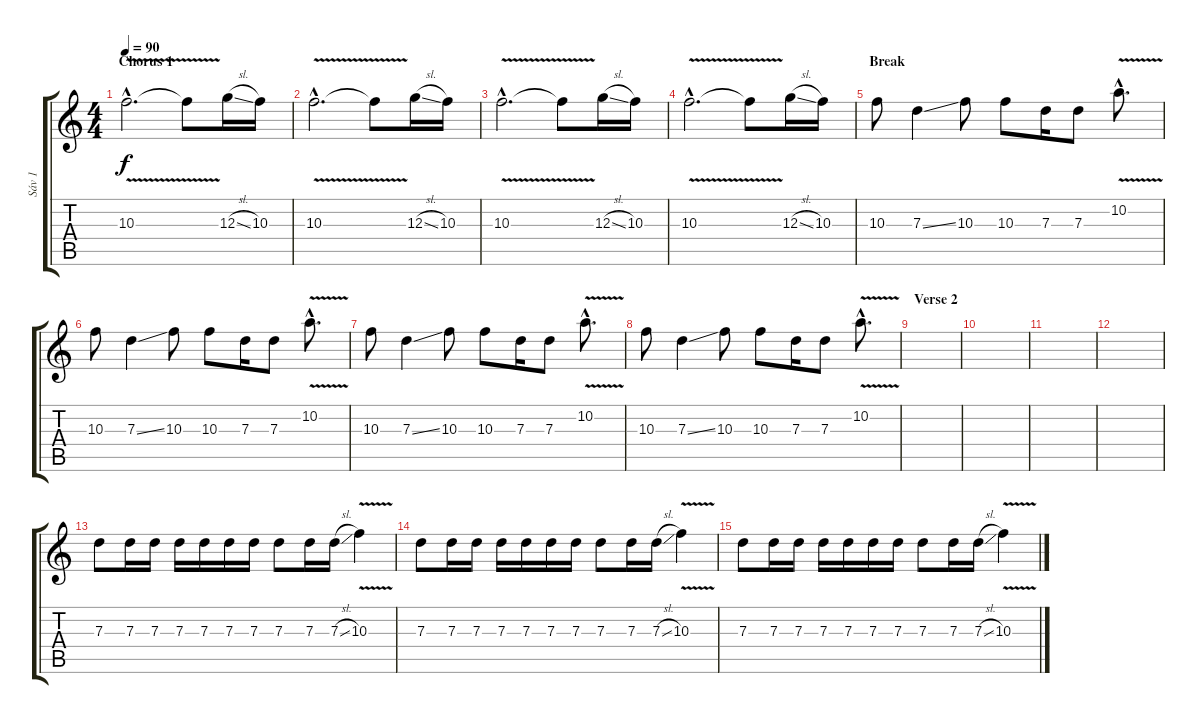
\track ("Sáv 1" "Sáv 1") {instrument distortionguitar}
\staff {score tabs}
\tuning (E4 B3 G3 D3 A2 E2) {hide}
\ts (4 4)
\section ("" "Chorus 1")
\tempo 90
\clef g2
\ks c
10.3{v hac}.2{d dy f} 10.3{t}.8 12.3{sl}.16 10.3.16 |
10.3{v hac}.2{d} 10.3{t}.8 12.3{sl}.16 10.3.16 |
10.3{v hac}.2{d} 10.3{t}.8 12.3{sl}.16 10.3.16 |
10.3{v hac}.2{d} 10.3{t}.8 12.3{sl}.16 10.3.16 |
\section ("" "Break")
10.3.8 7.3{ss}.4 10.3.8 10.3.8 7.3.16 7.3.8 10.2{v hac}.8{d} |
10.3.8 7.3{ss}.4 10.3.8 10.3.8 7.3.16 7.3.8 10.2{v hac}.8{d} |
10.3.8 7.3{ss}.4 10.3.8 10.3.8 7.3.16 7.3.8 10.2{v hac}.8{d} |
10.3.8 7.3{ss}.4 10.3.8 10.3.8 7.3.16 7.3.8 10.2{v hac}.8{d} |
\section ("" "Verse 2")
|
|
|
|
7.3.8 7.3.16 7.3.16 7.3.16 7.3.16 7.3.16 7.3.16 7.3.8 7.3.16 7.3{sl}.16 10.3{v}.4 |
7.3.8 7.3.16 7.3.16 7.3.16 7.3.16 7.3.16 7.3.16 7.3.8 7.3.16 7.3{sl}.16 10.3{v}.4 |
7.3.8 7.3.16 7.3.16 7.3.16 7.3.16 7.3.16 7.3.16 7.3.8 7.3.16 7.3{sl}.16 10.3{v}.4
